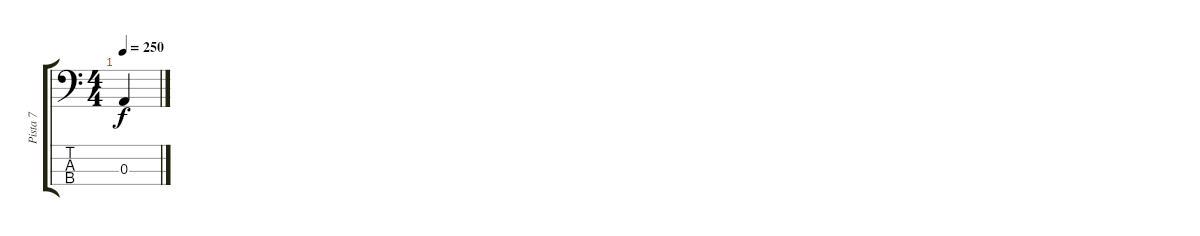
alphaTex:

\track ("Pista 7" "Pista 7") {instrument electricbassfinger}
\staff {score tabs}
\tuning (G2 D2 A1 E1) {hide}
\ts (4 4)
\tempo 250
\clef f4
\ks c
0.3{t}.4{dy f}
